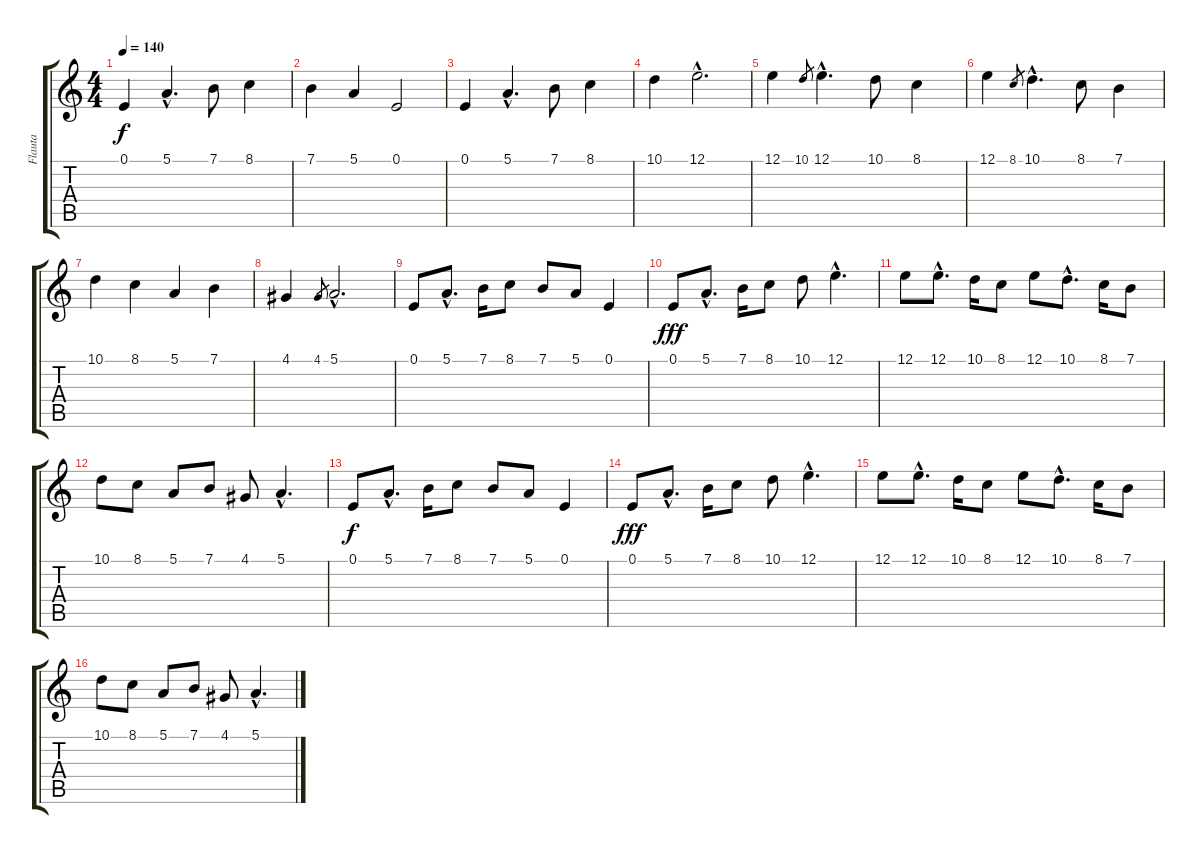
\track ("Flauta" "Flauta") {instrument panflute}
\staff {score tabs}
\tuning (E4 B3 G3 D3 A2 E2) {hide}
\ts (4 4)
\tempo 140
\clef g2
\ks c
0.1.4{dy f} 5.1{hac}.4{d} 7.1.8 8.1.4 |
7.1.4 5.1.4 0.1.2 |
0.1.4 5.1{hac}.4{d} 7.1.8 8.1.4 |
10.1.4 12.1{hac}.2{d} |
12.1.4 10.1.8{gr} 12.1{hac}.4{d} 10.1.8 8.1.4 |
12.1.4 8.1.8{gr} 10.1{hac}.4{d} 8.1.8 7.1.4 |
10.1.4 8.1.4 5.1.4 7.1.4 |
4.1.4 4.1.8{gr} 5.1{hac}.2{d} |
0.1.8 5.1{hac}.8{d} 7.1.16 8.1.8 7.1.8 5.1.8 0.1.4 |
0.1.8{dy fff} 5.1{hac}.8{d} 7.1.16 8.1.8 10.1.8 12.1{hac}.4{d} |
12.1.8 12.1{hac}.8{d} 10.1.16 8.1.8 12.1.8 10.1{hac}.8{d} 8.1.16 7.1.8 |
10.1.8 8.1.8 5.1.8 7.1.8 4.1.8 5.1{hac}.4{d} |
0.1.8{dy f} 5.1{hac}.8{d} 7.1.16 8.1.8 7.1.8 5.1.8 0.1.4 |
0.1.8{dy fff} 5.1{hac}.8{d} 7.1.16 8.1.8 10.1.8 12.1{hac}.4{d} |
12.1.8 12.1{hac}.8{d} 10.1.16 8.1.8 12.1.8 10.1{hac}.8{d} 8.1.16 7.1.8 |
10.1.8 8.1.8 5.1.8 7.1.8 4.1.8 5.1{hac}.4{d}
